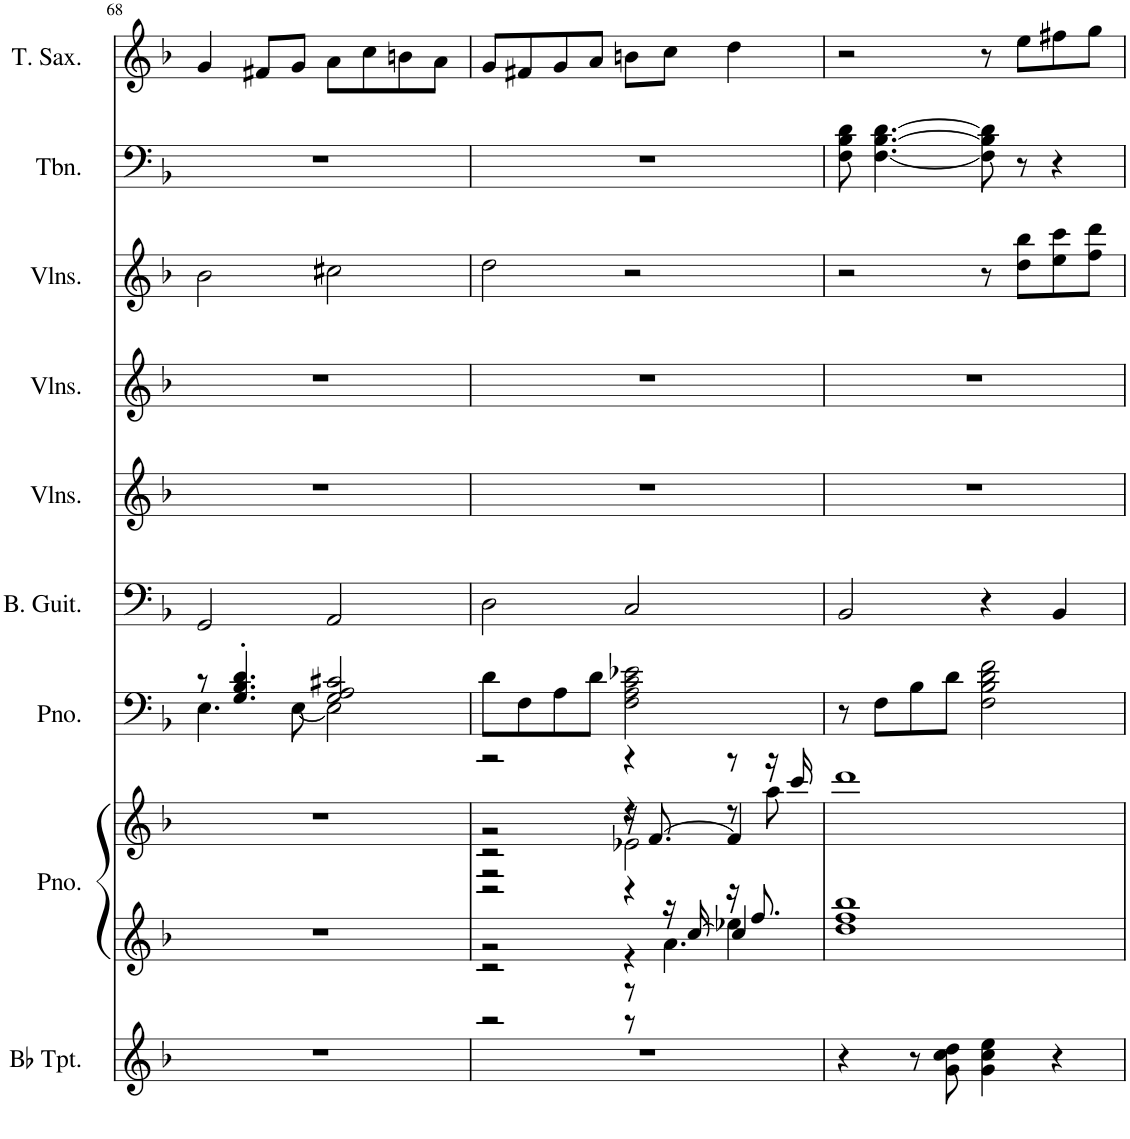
**kern	**kern	**kern	**kern	**kern	**kern	**kern	**kern	**kern	**kern
*part9	*part8	*part8	*part7	*part6	*part5	*part4	*part3	*part2	*part1
*staff10	*staff9	*staff8	*staff7	*staff6	*staff5	*staff4	*staff3	*staff2	*staff1
*I"Bb Trumpet, Trumpet 123	*I"Piano, Piano R	*	*I"Piano, Piano L	*I"Bass Guitar, Bass	*I"Violins, Strings	*I"Violins, Strings	*I"Violins,  Strings	*I"Trombone, vokal 1.2.3	*I"Tenor Saxophone, SOLO
*I'Bb Tpt.	*I'Pno.	*	*I'Pno.	*I'B. Guit.	*I'Vlns.	*I'Vlns.	*I'Vlns.	*I'Tbn.	*I'T. Sax.
!!LO:PB:g=z
*clefG2	*clefG2	*clefG2	*clefG2	*clefF4	*clefG2	*clefG2	*clefG2	*clefF4	*clefG2
*Trd1c2	*	*	*	*Trd7c12	*	*	*	*	*Trd8c14
*k[b-]	*k[b-]	*k[b-]	*k[b-]	*k[b-]	*k[b-]	*k[b-]	*k[b-]	*k[b-]	*k[b-]
*M4/4	*M4/4	*M4/4	*M4/4	*M4/4	*M4/4	*M4/4	*M4/4	*M4/4	*M4/4
=68	=68	=68	=68	=68	=68	=68	=68	=68	=68
*	*	*	*^	*	*	*	*	*	*
1r	1r	1r	8r	4.E\	2GG/	1r	1r	2b-\	1r	4g/
.	.	.	4.G/' 4.B-/' 4.d/'	.	.	.	.	.	.	.
.	.	.	.	.	.	.	.	.	.	8f#X/L
.	.	.	.	[8E\	.	.	.	.	.	8g/J
.	.	.	2G/ 2A/ 2c#X/	2E\]	2AA/	.	.	2cc#X\	.	8a\L
.	.	.	.	.	.	.	.	.	.	8cc\
.	.	.	.	.	.	.	.	.	.	8bn\
.	.	.	.	.	.	.	.	.	.	8a\J
*	*	*	*v	*v	*	*	*	*	*	*
=69	=69	=69	=69	=69	=69	=69	=69	=69	=69
*	*^	*^	*	*	*	*	*	*	*
*	*	*^	*	*^	*	*	*	*	*	*	*
*	*	*	*^	*	*	*^	*	*	*	*	*	*	*
1r	2r	2r	2r	2r	2r	2r	2r	2r	8d\L	2D\	1r	1r	2dd\	1r	8g/L
.	.	.	.	.	.	.	.	.	8F\	.	.	.	.	.	8f#X/
.	.	.	.	.	.	.	.	.	8A\	.	.	.	.	.	8g/
.	.	.	.	.	.	.	.	.	8d\J	.	.	.	.	.	8a/J
.	4r	4r	8r	8r	4r	4r	16r	2e-X\	2F\ 2A\ 2c\ 2e-X\	2C/	.	.	2r	.	8bn\L
.	.	.	.	.	.	.	[8.f/	.	.	.	.	.	.	.	.
.	.	.	16r	4.a\	.	.	.	.	.	.	.	.	.	.	8cc\J
.	.	.	[16cc/	.	.	.	.	.	.	.	.	.	.	.	.
.	16r	4ee-X\	4cc/]	.	8r	8r	4f/]	.	.	.	.	.	.	.	4dd\
.	8.ff/	.	.	.	.	.	.	.	.	.	.	.	.	.	.
.	.	.	.	.	16r	8aa\	.	.	.	.	.	.	.	.	.
.	.	.	.	.	16ccc/	.	.	.	.	.	.	.	.	.	.
*	*v	*v	*v	*v	*	*	*	*	*	*	*	*	*	*	*
*	*	*v	*v	*v	*v	*	*	*	*	*	*	*
=70	=70	=70	=70	=70	=70	=70	=70	=70	=70
4r	1dd 1ff 1bb-	1ddd	8r	2BB-/	1r	1r	2r	8F\ 8B-\ 8d\	2r
.	.	.	8F\L	.	.	.	.	[4.F\ [4.B-\ [4.d\	.
8r	.	.	8B-\	.	.	.	.	.	.
8g\ 8cc\ 8dd\	.	.	8d\J	.	.	.	.	.	.
4g\ 4cc\ 4ee\	.	.	2F\ 2B-\ 2d\ 2f\	4r	.	.	8r	8F\] 8B-\] 8d\]	8r
.	.	.	.	.	.	.	8dd\ 8bb-\L	8r	8ee\L
4r	.	.	.	4BB-/	.	.	8ee\ 8ccc\	4r	8ff#X\
.	.	.	.	.	.	.	8ff\ 8ddd\J	.	8gg\J
=	=	=	=	=	=	=	=	=	=
*-	*-	*-	*-	*-	*-	*-	*-	*-	*-
